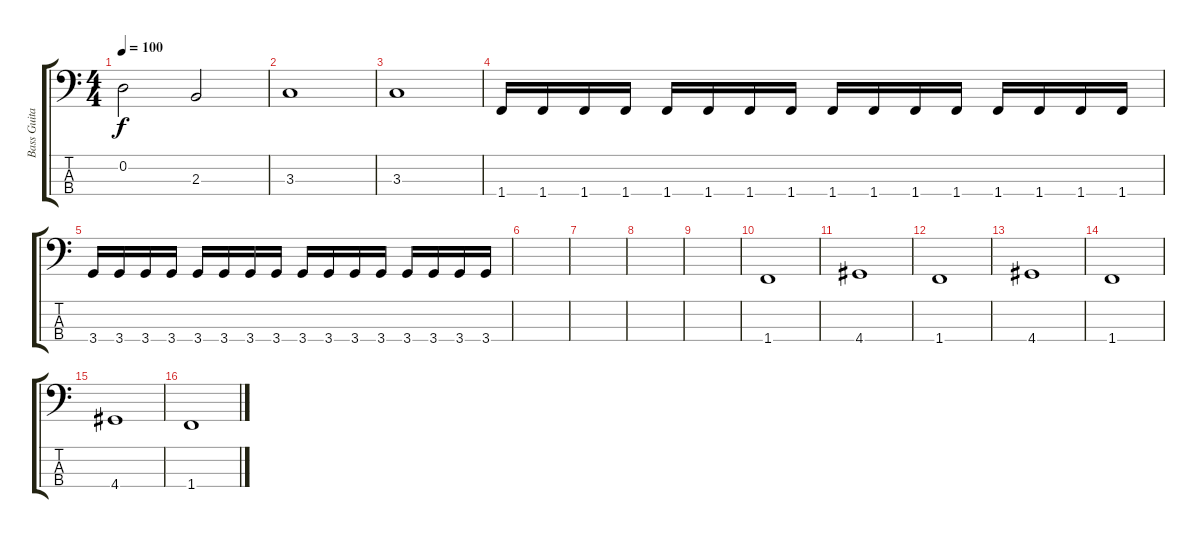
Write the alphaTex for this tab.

\track ("Bass Guitar" "Bass Guita") {instrument electricbassfinger}
\staff {score tabs}
\tuning (G2 D2 A1 E1) {hide}
\ts (4 4)
\tempo 100
\clef f4
\ks c
0.2.2{dy f} 2.3.2 |
3.3.1 |
3.3.1 |
1.4.16 1.4.16 1.4.16 1.4.16 1.4.16 1.4.16 1.4.16 1.4.16 1.4.16 1.4.16 1.4.16 1.4.16 1.4.16 1.4.16 1.4.16 1.4.16 |
3.4.16 3.4.16 3.4.16 3.4.16 3.4.16 3.4.16 3.4.16 3.4.16 3.4.16 3.4.16 3.4.16 3.4.16 3.4.16 3.4.16 3.4.16 3.4.16 |
|
|
|
|
1.4.1 |
4.4.1 |
1.4.1 |
4.4.1 |
1.4.1 |
4.4.1 |
1.4.1
